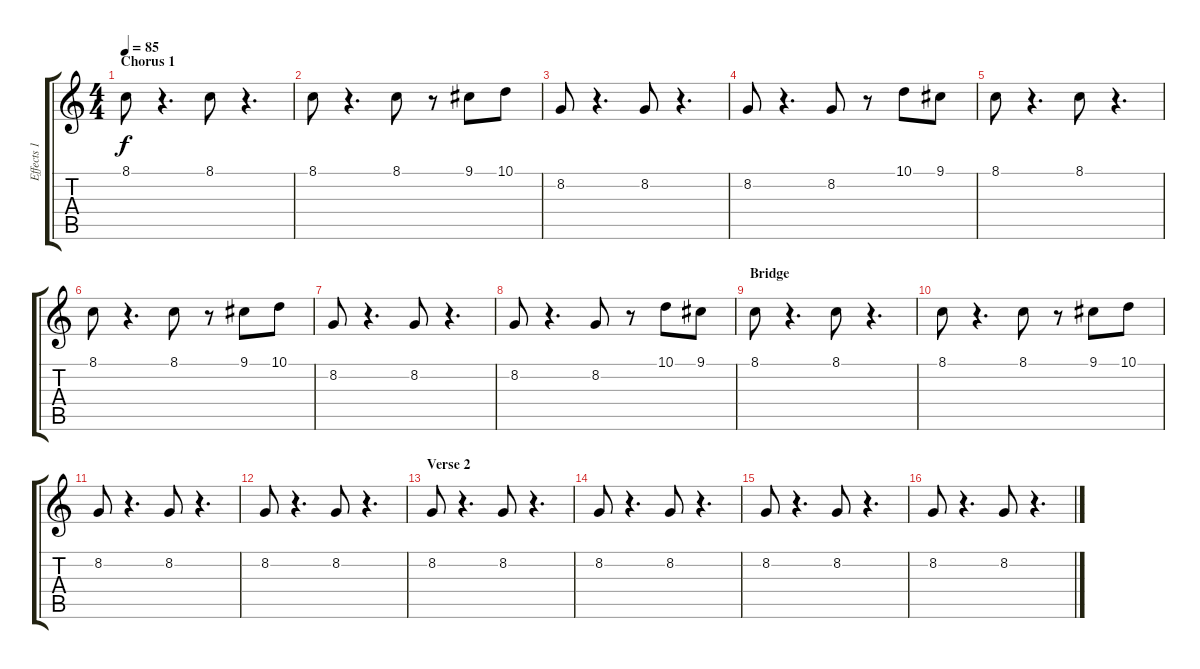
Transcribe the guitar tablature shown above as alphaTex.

\track ("Effects 1" "Effects 1") {instrument shamisen}
\staff {score tabs}
\tuning (E4 B3 G3 D3 A2 E2) {hide}
\ts (4 4)
\section ("" "Chorus 1")
\tempo 85
\clef g2
\ks c
8.1.8{dy f} r.4{d} 8.1.8 r.4{d} |
8.1.8 r.4{d} 8.1.8 r.8 9.1.8 10.1.8 |
8.2.8 r.4{d} 8.2.8 r.4{d} |
8.2.8 r.4{d} 8.2.8 r.8 10.1.8 9.1.8 |
8.1.8 r.4{d} 8.1.8 r.4{d} |
8.1.8 r.4{d} 8.1.8 r.8 9.1.8 10.1.8 |
8.2.8 r.4{d} 8.2.8 r.4{d} |
8.2.8 r.4{d} 8.2.8 r.8 10.1.8 9.1.8 |
\section ("" "Bridge")
8.1.8 r.4{d} 8.1.8 r.4{d} |
8.1.8 r.4{d} 8.1.8 r.8 9.1.8 10.1.8 |
8.2.8 r.4{d} 8.2.8 r.4{d} |
8.2.8 r.4{d} 8.2.8 r.4{d} |
\section ("" "Verse 2")
8.2.8 r.4{d} 8.2.8 r.4{d} |
8.2.8 r.4{d} 8.2.8 r.4{d} |
8.2.8 r.4{d} 8.2.8 r.4{d} |
8.2.8 r.4{d} 8.2.8 r.4{d}
